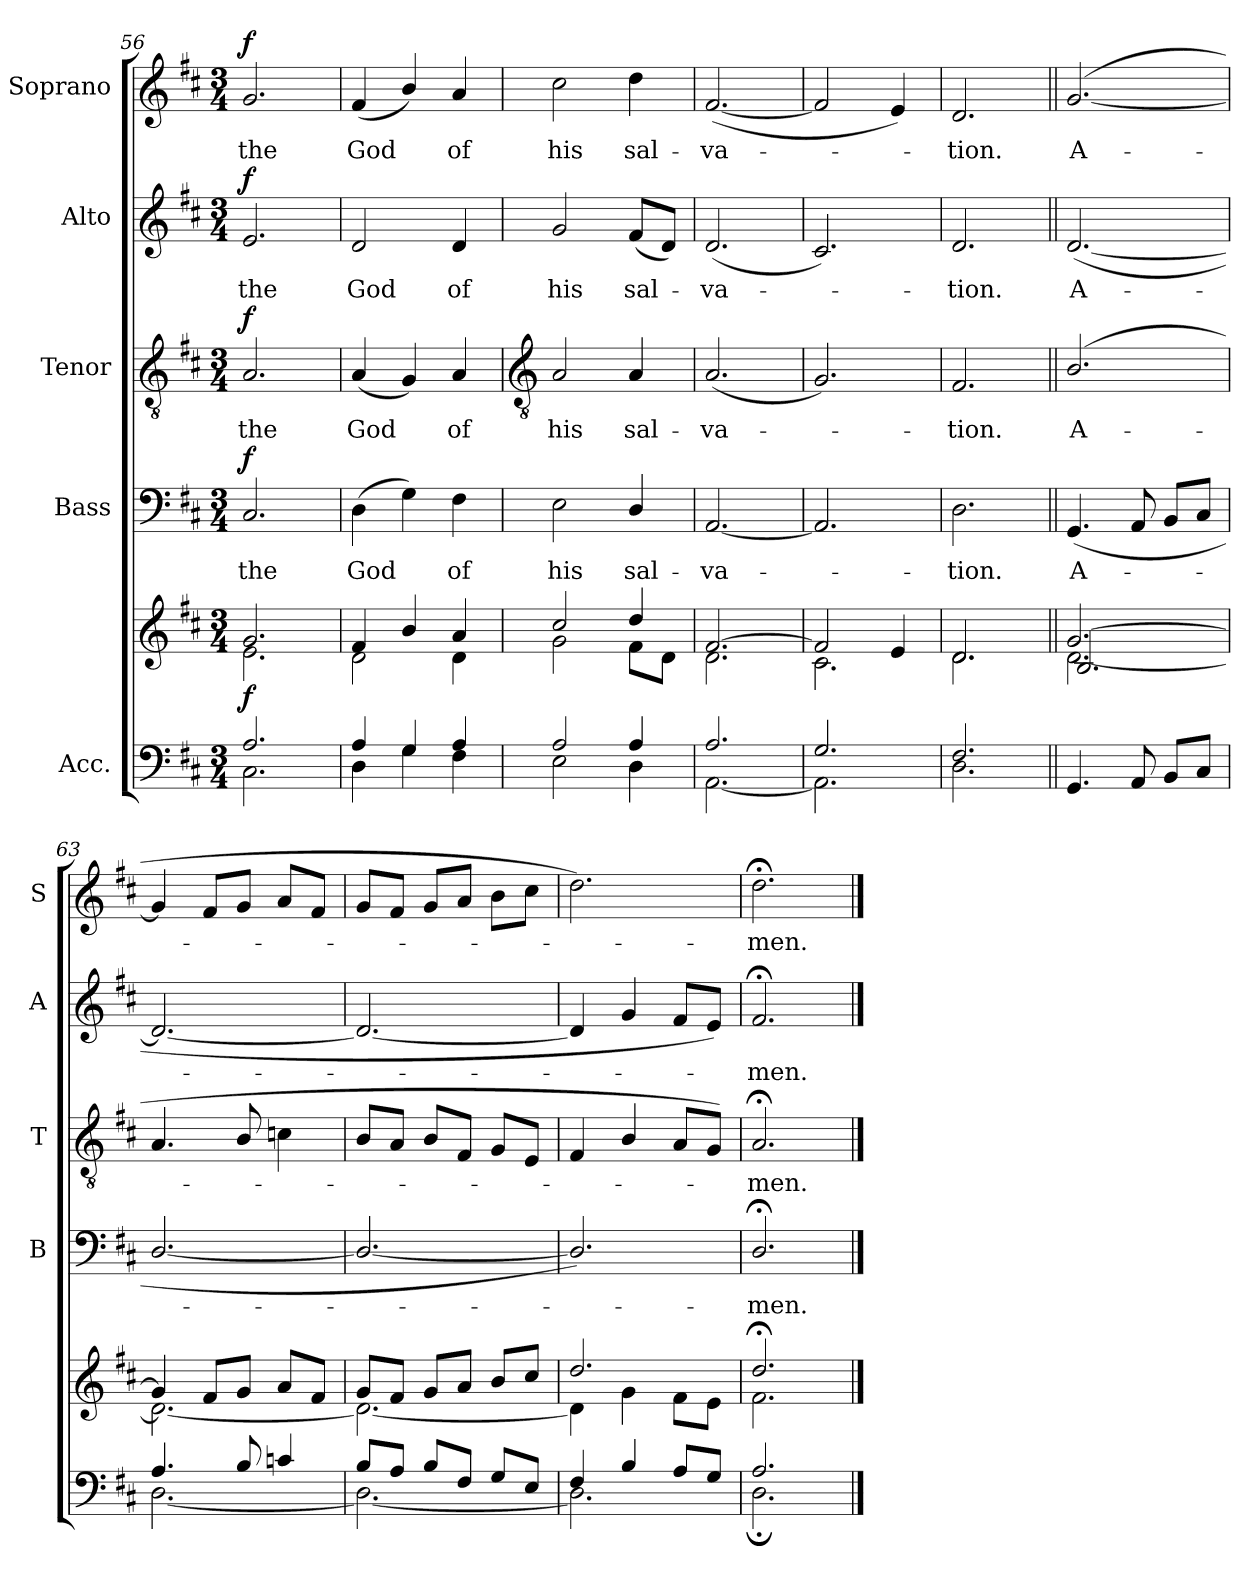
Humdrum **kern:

**kern	**kern	**dynam	**kern	**text	**dynam	**kern	**text	**dynam	**kern	**text	**dynam	**kern	**text	**dynam
*part5	*part5	*part5	*part4	*part4	*part4	*part3	*part3	*part3	*part2	*part2	*part2	*part1	*part1	*part1
*staff6	*staff5	*staff5/6	*staff4	*staff4	*staff4	*staff3	*staff3	*staff3	*staff2	*staff2	*staff2	*staff1	*staff1	*staff1
*I"Acc.	*	*	*I"Bass	*	*	*I"Tenor	*	*	*I"Alto	*	*	*I"Soprano	*	*
*	*	*	*I'B	*	*	*I'T	*	*	*I'A	*	*	*I'S	*	*
*clefF4	*clefG2	*	*clefF4	*	*	*clefGv2	*	*	*clefG2	*	*	*clefG2	*	*
*k[f#c#]	*k[f#c#]	*	*k[f#c#]	*	*	*k[f#c#]	*	*	*k[f#c#]	*	*	*k[f#c#]	*	*
*D:	*D:	*	*D:	*	*	*D:	*	*	*D:	*	*	*D:	*	*
*M3/4	*M3/4	*	*M3/4	*	*	*M3/4	*	*	*M3/4	*	*	*M3/4	*	*
=56	=56	=56	=56	=56	=56	=56	=56	=56	=56	=56	=56	=56	=56	=56
*^	*^	*	*	*	*	*	*	*	*	*	*	*	*	*
!	!	!	!	!LO:DY:b	!	!LO:LY:b	!LO:DY:b	!	!LO:LY:b	!LO:DY:b	!	!LO:LY:b	!LO:DY:b	!	!LO:LY:b	!LO:DY:b
2.A	2.C#\	2.g	2.e	f	2.C#	the	f	2.A	the	f	2.e	the	f	2.g	the	f
=57	=57	=57	=57	=57	=57	=57	=57	=57	=57	=57	=57	=57	=57	=57	=57	=57
!	!	!	!	!	!	!LO:LY:b	!	!	!LO:LY:b	!	!	!LO:LY:b	!	!	!LO:LY:b	!
4A	4D	4f#/	2d\	.	(>4D	God	.	(<4A	God	.	2d	God	.	(<4f#	God	.
4G	4G	4b/	.	.	4G)	.	.	4G)	.	.	.	.	.	4b/)	.	.
!	!	!	!	!	!	!LO:LY:b	!	!	!LO:LY:b	!	!	!LO:LY:b	!	!	!LO:LY:b	!
4A	4F#	4a	4d	.	4F#	of	.	4A	of	.	4d	of	.	4a	of	.
!!LO:LB:g=z
=58	=58	=58	=58	=58	=58	=58	=58	=58	=58	=58	=58	=58	=58	=58	=58	=58
*	*	*	*	*	*	*	*	*clefGv2	*	*	*	*	*	*	*	*
!	!	!	!	!	!	!LO:LY:b	!	!	!LO:LY:b	!	!	!LO:LY:b	!	!	!LO:LY:b	!
2A	2E	2cc#	2g\	.	2E	his	.	2A	his	.	2g	his	.	2cc#	his	.
!	!	!	!	!	!	!LO:LY:b	!	!	!LO:LY:b	!	!	!LO:LY:b	!	!	!LO:LY:b	!
4A	4D	4dd/	8f#\L	.	4D/	sal-	.	4A	sal-	.	(<8f#L	sal-	.	4dd	sal-	.
.	.	.	8d\J	.	.	.	.	.	.	.	8dJ)	.	.	.	.	.
=59	=59	=59	=59	=59	=59	=59	=59	=59	=59	=59	=59	=59	=59	=59	=59	=59
!	!	!	!	!	!	!LO:LY:b	!	!	!LO:LY:b	!	!	!LO:LY:b	!	!	!LO:LY:b	!
2.A	[2.AA\	[2.f#	2.d	.	[2.AA	-va-	.	(<2.A	-va-	.	(<2.d	va-	.	(<[2.f#	-va-	.
=60	=60	=60	=60	=60	=60	=60	=60	=60	=60	=60	=60	=60	=60	=60	=60	=60
2.G	2.AA\]	2f#]	2.c#	.	2.AA]	.	.	2.G)	.	.	2.c#)	.	.	2f#]	.	.
.	.	4e	.	.	.	.	.	.	.	.	.	.	.	4e)	.	.
=61	=61	=61	=61	=61	=61	=61	=61	=61	=61	=61	=61	=61	=61	=61	=61	=61
!	!	!	!	!	!	!LO:LY:b	!	!	!LO:LY:b	!	!	!LO:LY:b	!	!	!LO:LY:b	!
2.F#	2.D	2.d	2.d	.	2.D	tion.	.	2.F#	tion.	.	2.d	tion.	.	2.d	tion.	.
=62||	=62||	=62||	=62||	=62||	=62||	=62||	=62||	=62||	=62||	=62||	=62||	=62||	=62||	=62||	=62||	=62||
*	*	*	*^	*	*	*	*	*	*	*	*	*	*	*	*	*
!	!	!	!	!	!	!	!LO:LY:b	!	!	!LO:LY:b	!	!	!LO:LY:b	!	!	!LO:LY:b	!
*v	*v	*	*	*	*	*	*	*	*	*	*	*	*	*	*	*	*
4.GG	[2.g	[2.d	2.B	.	(<4.GG	A-	.	(<2.B/	A-	.	(<[2.d	A-	.	(>[2.g	A-	.
8AA	.	.	.	.	8AA	.	.	.	.	.	.	.	.	.	.	.
8BBL	.	.	.	.	8BBL	.	.	.	.	.	.	.	.	.	.	.
8C#J	.	.	.	.	8C#J	.	.	.	.	.	.	.	.	.	.	.
*	*	*v	*v	*	*	*	*	*	*	*	*	*	*	*	*	*
=63	=63	=63	=63	=63	=63	=63	=63	=63	=63	=63	=63	=63	=63	=63	=63
*^	*	*	*	*	*	*	*	*	*	*	*	*	*	*	*
4.A/	[2.D\	4g]	2.d\_	.	[2.D/	.	.	4.A	.	.	2.d_	.	.	4g]	.	.
.	.	8f#L	.	.	.	.	.	.	.	.	.	.	.	8f#L	.	.
8B/	.	8gJ	.	.	.	.	.	8B/	.	.	.	.	.	8gJ	.	.
4cn/	.	8aL	.	.	.	.	.	4cn	.	.	.	.	.	8aL	.	.
.	.	8f#J	.	.	.	.	.	.	.	.	.	.	.	8f#J	.	.
=64	=64	=64	=64	=64	=64	=64	=64	=64	=64	=64	=64	=64	=64	=64	=64	=64
8B/L	2.D\_	8gL	2.d\_	.	2.D/_	.	.	8BL	.	.	2.d_	.	.	8gL	.	.
8A/J	.	8f#J	.	.	.	.	.	8AJ	.	.	.	.	.	8f#J	.	.
8B/L	.	8gL	.	.	.	.	.	8BL	.	.	.	.	.	8gL	.	.
8F#/J	.	8aJ	.	.	.	.	.	8F#J	.	.	.	.	.	8aJ	.	.
8G/L	.	8bL	.	.	.	.	.	8GL	.	.	.	.	.	8bL	.	.
8E/J	.	8cc#J	.	.	.	.	.	8EJ	.	.	.	.	.	8cc#J	.	.
=65	=65	=65	=65	=65	=65	=65	=65	=65	=65	=65	=65	=65	=65	=65	=65	=65
4F#/	2.D\]	2.dd	4d\]	.	2.D/])	.	.	4F#	.	.	4d]	.	.	2.dd)	.	.
4B/	.	.	4g\	.	.	.	.	4B/	.	.	4g	.	.	.	.	.
8A/L	.	.	8f#\L	.	.	.	.	8AL	.	.	8f#L	.	.	.	.	.
8G/J	.	.	8e\J	.	.	.	.	8GJ)	.	.	8eJ)	.	.	.	.	.
=66	=66	=66	=66	=66	=66	=66	=66	=66	=66	=66	=66	=66	=66	=66	=66	=66
!	!	!	!	!	!	!LO:LY:b	!	!	!LO:LY:b	!	!	!LO:LY:b	!	!	!LO:LY:b	!
2.A	2.D;\	2.dd;<	2.f#\	.	2.D;</	men.	.	2.A;<	men.	.	2.f#;<	men.	.	2.dd;<	men.	.
*v	*v	*	*	*	*	*	*	*	*	*	*	*	*	*	*	*
*	*v	*v	*	*	*	*	*	*	*	*	*	*	*	*	*
==	==	==	==	==	==	==	==	==	==	==	==	==	==	==
*-	*-	*-	*-	*-	*-	*-	*-	*-	*-	*-	*-	*-	*-	*-
